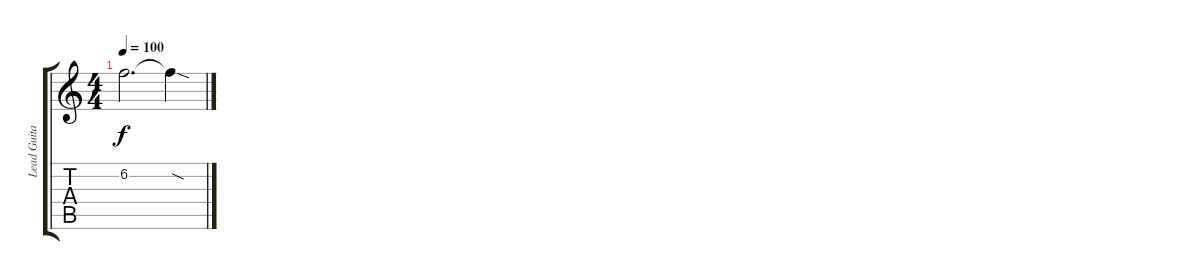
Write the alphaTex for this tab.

\track ("Lead Guitar" "Lead Guita") {instrument overdrivenguitar}
\staff {score tabs}
\tuning (E4 B3 G3 D3 A2 E2) {hide}
\ts (4 4)
\tempo 100
\clef g2
\ks c
6.2.2{d dy f} 6.2{sod t}.4
